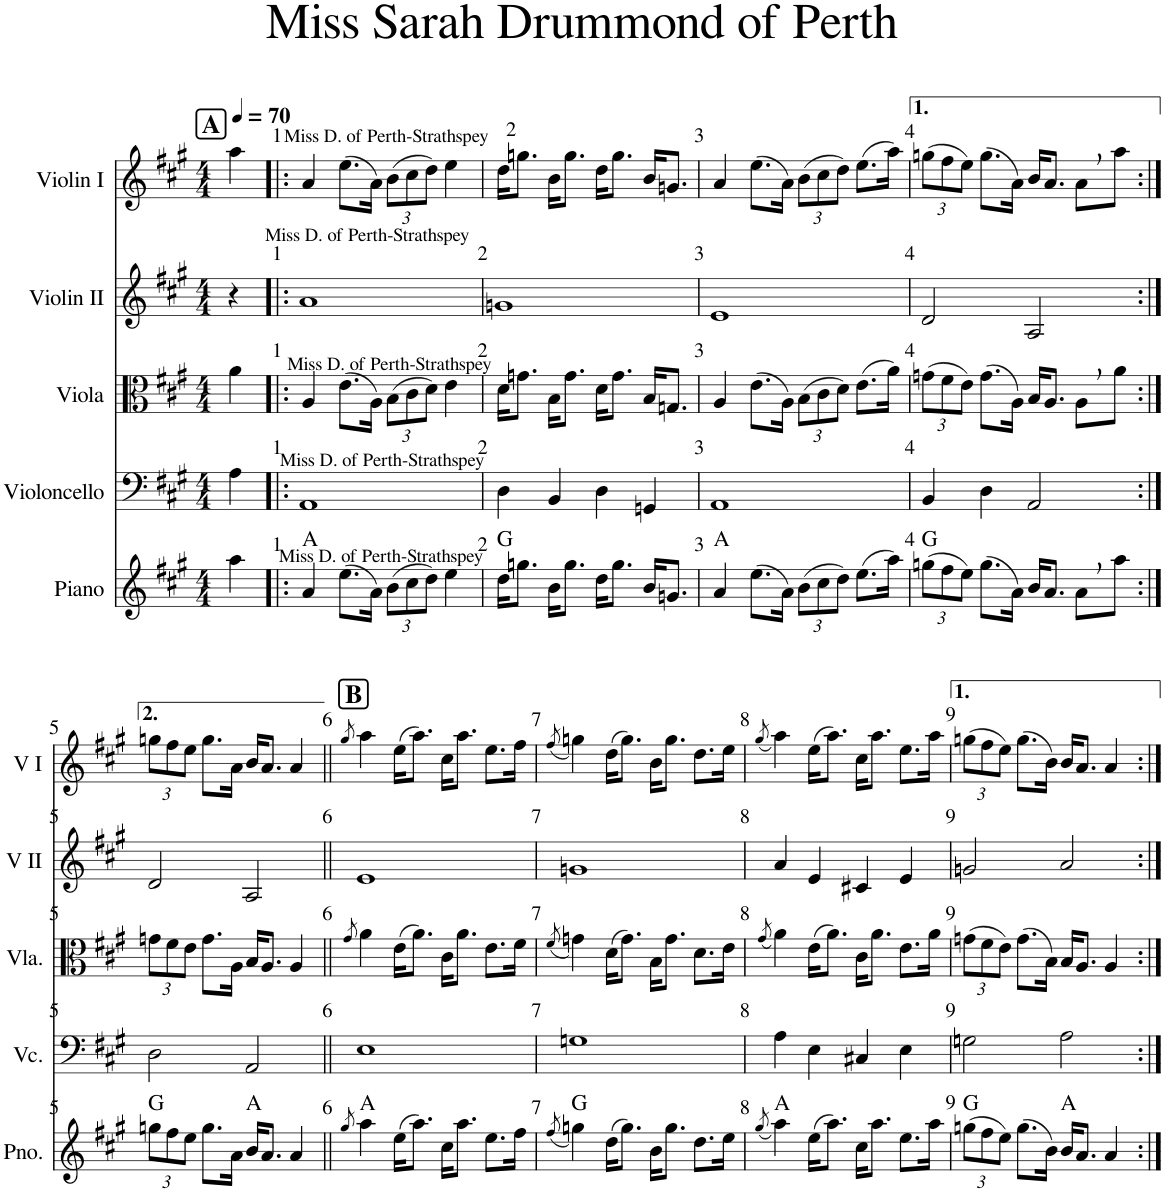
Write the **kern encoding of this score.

**kern	**harte	**kern	**kern	**kern	**kern
*part5	*part5	*part4	*part3	*part2	*part1
*staff5	*	*staff4	*staff3	*staff2	*staff1
*I"Piano	*	*I"Violoncello	*I"Viola	*I"Violin II	*I"Violin I
*I'Pno.	*	*I'Vc.	*I'Vla.	*I'V II	*I'V I
*clefG2	*	*clefF4	*clefC3	*clefG2	*clefG2
*k[f#c#g#]	*	*k[f#c#g#]	*k[f#c#g#]	*k[f#c#g#]	*k[f#c#g#]
*M4/4	*	*M4/4	*M4/4	*M4/4	*M4/4
*MM70	*	*MM70	*MM70	*MM70	*MM70
!!LO:REH:place=s1:a:B:cj:fs=14:t=A
=	=	=	=	=	=
4aa\	.	4A\	4a\	4r	4aa\
=1!|:	=1!|:	=1!|:	=1!|:	=1!|:	=1!|:
!	!	!	!	!	!LO:TX:a:t=Miss D. of Perth-Strathspey
!	!	!	!	!LO:TX:a:t=Miss D. of Perth-Strathspey	!
!	!	!	!LO:TX:a:t=Miss D. of Perth-Strathspey	!	!
!	!	!LO:TX:a:t=Miss D. of Perth-Strathspey	!	!	!
!LO:TX:a:t=Miss D. of Perth-Strathspey	!	!	!	!	!
4a/	A:maj	1AA	4A/	1a	4a/
(8.ee\L	.	.	(8.e\L	.	(8.ee\L
16a\Jk)	.	.	16A\Jk)	.	16a\Jk)
*Xbrackettup	*	*	*Xbrackettup	*	*Xbrackettup
(12b\L	.	.	(12B\L	.	(12b\L
12cc#\	.	.	12c#\	.	12cc#\
12dd\J)	.	.	12d\J)	.	12dd\J)
4ee\	.	.	4e\	.	4ee\
=2	=2	=2	=2	=2	=2
16dd\KL	G:maj	4D\	16d\KL	1gn	16dd\KL
8.ggn\J	.	.	8.gn\J	.	8.ggn\J
16b\KL	.	4BB/	16B\KL	.	16b\KL
8.gg\J	.	.	8.g\J	.	8.gg\J
16dd\KL	.	4D\	16d\KL	.	16dd\KL
8.gg\J	.	.	8.g\J	.	8.gg\J
16b/KL	.	4GGn/	16B/KL	.	16b/KL
8.gn/J	.	.	8.Gn/J	.	8.gn/J
=3	=3	=3	=3	=3	=3
4a/	A:maj	1AA	4A/	1e	4a/
(8.ee\L	.	.	(8.e\L	.	(8.ee\L
16a\Jk)	.	.	16A\Jk)	.	16a\Jk)
(12b\L	.	.	(12B\L	.	(12b\L
12cc#\	.	.	12c#\	.	12cc#\
12dd\J)	.	.	12d\J)	.	12dd\J)
(8.ee\L	.	.	(8.e\L	.	(8.ee\L
16aa\Jk)	.	.	16a\Jk)	.	16aa\Jk)
=4	=4	=4	=4	=4	=4
(12ggn\L	G:maj	4BB/	(12gn\L	2d/	(12ggn\L
12ff#\	.	.	12f#\	.	12ff#\
12ee\J)	.	.	12e\J)	.	12ee\J)
(8.gg\L	.	4D\	(8.g\L	.	(8.gg\L
16a\Jk)	.	.	16A\Jk)	.	16a\Jk)
16b/KL	.	2AA/	16B/KL	2A/	16b/KL
8.a/J	.	.	8.A/J	.	8.a/J
8a,\L	.	.	8A,\L	.	8a,\L
8aa\J	.	.	8a\J	.	8aa\J
!!LO:LB:g=z
=5:|!	=5:|!	=5:|!	=5:|!	=5:|!	=5:|!
12ggn\L	G:maj	2D\	12gn\L	2d/	12ggn\L
12ff#\	.	.	12f#\	.	12ff#\
12ee\J	.	.	12e\J	.	12ee\J
8.gg\L	.	.	8.g\L	.	8.gg\L
16a\Jk	.	.	16A\Jk	.	16a\Jk
16b/KL	A:maj	2AA/	16B/KL	2A/	16b/KL
8.a/J	.	.	8.A/J	.	8.a/J
4a/	.	.	4A/	.	4a/
!!LO:REH:place=s1:a:B:cj:fs=14:t=B
=6||	=6||	=6||	=6||	=6||	=6||
8qgg#/	.	.	8qg#/	.	8qgg#/
4aa\	A:maj	1E	4a\	1e	4aa\
(16ee\KL	.	.	(16e\KL	.	(16ee\KL
8.aa\J)	.	.	8.a\J)	.	8.aa\J)
16cc#\KL	.	.	16c#\KL	.	16cc#\KL
8.aa\J	.	.	8.a\J	.	8.aa\J
8.ee\L	.	.	8.e\L	.	8.ee\L
16ff#\Jk	.	.	16f#\Jk	.	16ff#\Jk
=7	=7	=7	=7	=7	=7
(8qff#/	.	.	(8qf#/	.	(8qff#/
4ggn\)	G:maj	1Gn	4gn\)	1gn	4ggn\)
(16dd\KL	.	.	(16d\KL	.	(16dd\KL
8.gg\J)	.	.	8.g\J)	.	8.gg\J)
16b\KL	.	.	16B\KL	.	16b\KL
8.gg\J	.	.	8.g\J	.	8.gg\J
8.dd\L	.	.	8.d\L	.	8.dd\L
16ee\Jk	.	.	16e\Jk	.	16ee\Jk
=8	=8	=8	=8	=8	=8
(8qgg#/	.	.	(8qg#/	.	(8qgg#/
4aa\)	A:maj	4A\	4a\)	4a/	4aa\)
(16ee\KL	.	4E\	(16e\KL	4e/	(16ee\KL
8.aa\J)	.	.	8.a\J)	.	8.aa\J)
16cc#\KL	.	4C#X/	16c#\KL	4c#X/	16cc#\KL
8.aa\J	.	.	8.a\J	.	8.aa\J
8.ee\L	.	4E\	8.e\L	4e/	8.ee\L
16aa\Jk	.	.	16a\Jk	.	16aa\Jk
=9	=9	=9	=9	=9	=9
(12ggn\L	G:maj	2Gn\	(12gn\L	2gn/	(12ggn\L
12ff#\	.	.	12f#\	.	12ff#\
12ee\J)	.	.	12e\J)	.	12ee\J)
(8.gg\L	.	.	(8.g\L	.	(8.gg\L
16b\Jk)	.	.	16B\Jk)	.	16b\Jk)
16b/KL	A:maj	2A\	16B/KL	2a/	16b/KL
8.a/J	.	.	8.A/J	.	8.a/J
4a/	.	.	4A/	.	4a/
=:|!	=:|!	=:|!	=:|!	=:|!	=:|!
*-	*-	*-	*-	*-	*-
